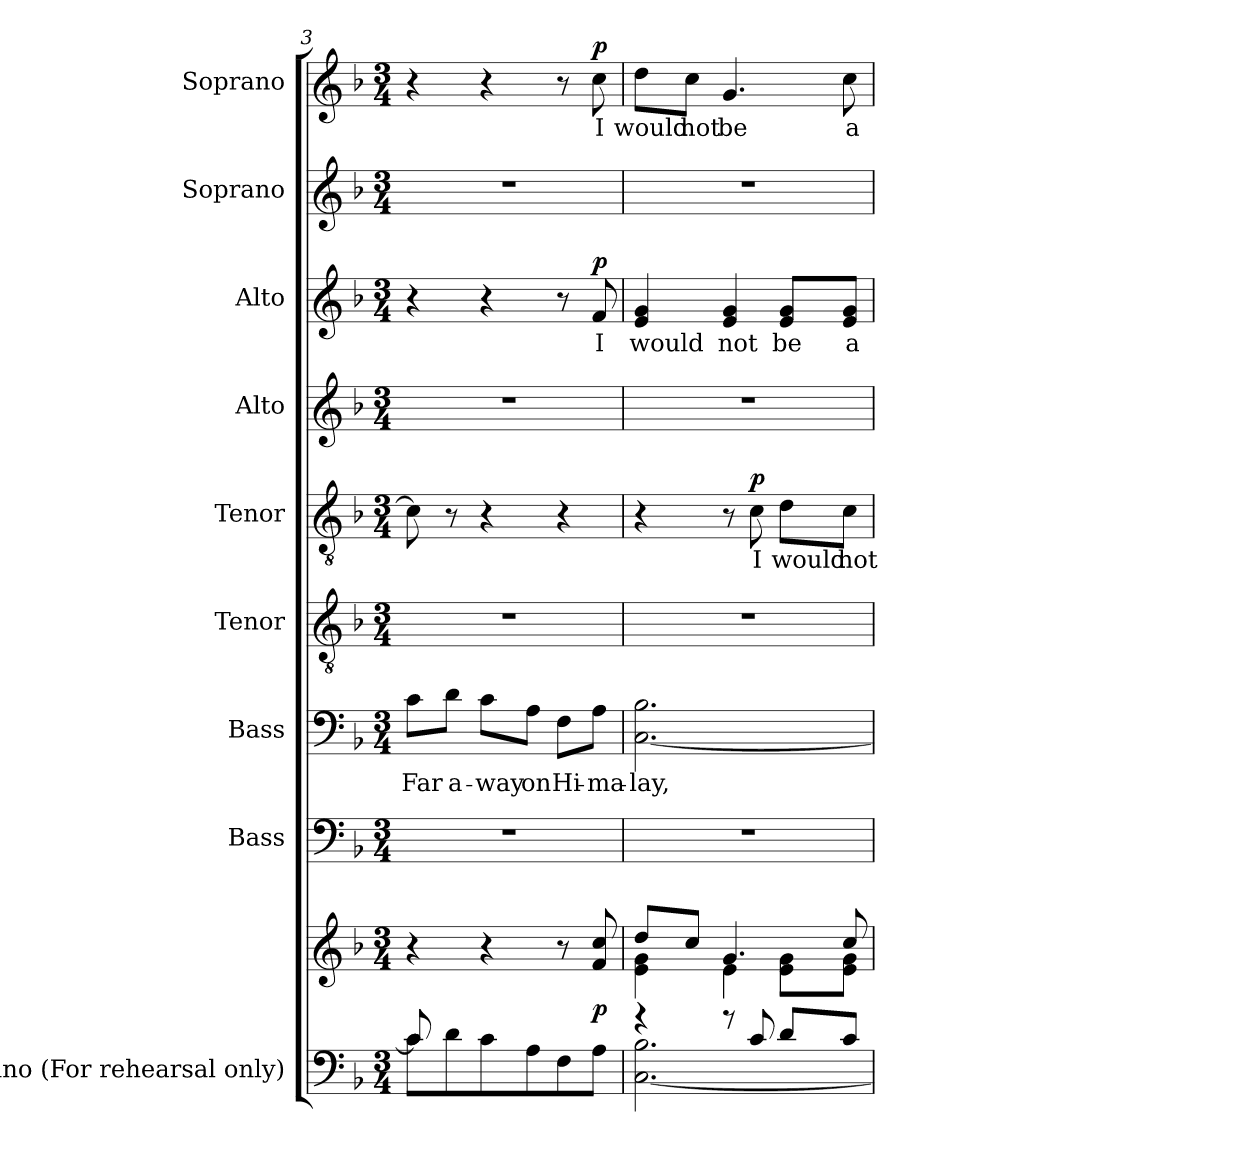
**kern	**kern	**dynam	**kern	**kern	**text	**kern	**kern	**text	**dynam	**kern	**kern	**text	**dynam	**kern	**kern	**text	**dynam
*part9	*part9	*part9	*part8	*part7	*part7	*part6	*part5	*part5	*part5	*part4	*part3	*part3	*part3	*part2	*part1	*part1	*part1
*staff10	*staff9	*staff9/10	*staff8	*staff7	*staff7	*staff6	*staff5	*staff5	*staff5	*staff4	*staff3	*staff3	*staff3	*staff2	*staff1	*staff1	*staff1
*I"Piano (For rehearsal only)	*	*	*I"Bass	*I"Bass	*	*I"Tenor	*I"Tenor	*	*	*I"Alto	*I"Alto	*	*	*I"Soprano	*I"Soprano	*	*
*I'Pno.	*	*	*I'B.	*I'B.	*	*I'T.	*I'T.	*	*	*I'A.	*I'A.	*	*	*I'S.	*I'S.	*	*
*clefF4	*clefG2	*	*clefF4	*clefF4	*	*clefGv2	*clefGv2	*	*	*clefG2	*clefG2	*	*	*clefG2	*clefG2	*	*
*	*	*	*	*	*	*ITrd7c12	*ITrd7c12	*	*	*	*	*	*	*	*	*	*
*k[b-]	*k[b-]	*	*k[b-]	*k[b-]	*	*k[b-]	*k[b-]	*	*	*k[b-]	*k[b-]	*	*	*k[b-]	*k[b-]	*	*
*F:	*F:	*	*F:	*F:	*	*F:	*F:	*	*	*F:	*F:	*	*	*F:	*F:	*	*
*M3/4	*M3/4	*	*M3/4	*M3/4	*	*M3/4	*M3/4	*	*	*M3/4	*M3/4	*	*	*M3/4	*M3/4	*	*
=3	=3	=3	=3	=3	=3	=3	=3	=3	=3	=3	=3	=3	=3	=3	=3	=3	=3
*^	*	*	*	*	*	*	*	*	*	*	*	*	*	*	*	*	*
!	!	!	!	!LO:N:vis=1	!	!	!	!	!	!	!	!	!	!	!	!	!	!
!	!	!	!	!	!	!LO:LY:b:color=#000000	!LO:N:vis=1	!	!	!	!LO:N:vis=1	!	!	!	!LO:N:vis=1	!	!	!
8ci/]	8ci\L	4r	.	2.r	8ci\L	Far	2.r	8Ci\]	.	.	2.r	4r	.	.	2.r	4r	.	.
!	!	!	!	!	!	!LO:LY:b:color=#000000	!	!	!	!	!	!	!	!	!	!	!	!
2ryy	8di\	.	.	.	8di\J	a-	.	8r	.	.	.	.	.	.	.	.	.	.
!	!	!	!	!	!	!LO:LY:b:color=#000000	!	!	!	!	!	!	!	!	!	!	!	!
.	8ci\	4r	.	.	8ci\L	-way	.	4r	.	.	.	4r	.	.	.	4r	.	.
!	!	!	!	!	!	!LO:LY:b:color=#000000	!	!	!	!	!	!	!	!	!	!	!	!
.	8Ai\	.	.	.	8Ai\J	on	.	.	.	.	.	.	.	.	.	.	.	.
!	!	!	!	!	!	!LO:LY:b:color=#000000	!	!	!	!	!	!	!	!	!	!	!	!
.	8Fi\	8r	.	.	8Fi\L	Hi-	.	4r	.	.	.	8r	.	.	.	8r	.	.
!	!	!	!	!	!	!LO:LY:b:color=#000000	!	!	!	!	!	!	!	!	!	!	!	!
!	!	!	!	!	!	!	!	!	!	!	!	!	!LO:LY:b:color=#000000	!	!	!	!	!
!	!	!	!	!	!	!	!	!	!	!	!	!	!	!	!	!	!LO:LY:b:color=#000000	!
8ryy	8Ai\J	8fi/ 8cci	p	.	8Ai\J	-ma-	.	.	.	.	.	8fi/	I	p	.	8cci\	I	p
=4	=4	=4	=4	=4	=4	=4	=4	=4	=4	=4	=4	=4	=4	=4	=4	=4	=4	=4
*	*	*^	*	*	*	*	*	*	*	*	*	*	*	*	*	*	*	*
!	!	!	!	!	!LO:N:vis=1	!	!	!	!	!	!	!	!	!	!	!	!	!	!
!	!	!	!	!	!	!	!LO:LY:b:color=#000000	!LO:N:vis=1	!	!	!	!LO:N:vis=1	!	!	!	!	!	!	!
!	!	!	!	!	!	!	!	!	!	!	!	!	!	!LO:LY:b:color=#000000	!	!LO:N:vis=1	!	!	!
!	!	!	!	!	!	!	!	!	!	!	!	!	!	!	!	!	!	!LO:LY:b:color=#000000	!
4r	[<2.Ci\ 2.B-i	8ddi/L	4ei\ 4gi	.	2.r	[<2.Ci\ 2.B-i	-lay,	2.r	4r	.	.	2.r	4ei/ 4gi	would	.	2.r	8ddi\L	would	.
!	!	!	!	!	!	!	!	!	!	!	!	!	!	!	!	!	!	!LO:LY:b:color=#000000	!
.	.	8cci/J	.	.	.	.	.	.	.	.	.	.	.	.	.	.	8cci\J	not	.
!	!	!	!	!	!	!	!	!	!	!	!	!	!	!LO:LY:b:color=#000000	!	!	!	!	!
!	!	!	!	!	!	!	!	!	!	!	!	!	!	!	!	!	!	!LO:LY:b:color=#000000	!
8r	.	4.gi/	4ei\	.	.	.	.	.	8r	.	.	.	4ei/ 4gi	not	.	.	4.gi/	be	.
!	!	!	!	!	!	!	!	!	!	!LO:LY:b:color=#000000	!	!	!	!	!	!	!	!	!
8ci/	.	.	.	.	.	.	.	.	8Ci\	I	p	.	.	.	.	.	.	.	.
!	!	!	!	!	!	!	!	!	!	!LO:LY:b:color=#000000	!	!	!	!	!	!	!	!	!
!	!	!	!	!	!	!	!	!	!	!	!	!	!	!LO:LY:b:color=#000000	!	!	!	!	!
8di/L	.	.	8ei\ 8giL	.	.	.	.	.	8Di\L	would	.	.	8ei/ 8giL	be	.	.	.	.	.
!	!	!	!	!	!	!	!	!	!	!LO:LY:b:color=#000000	!	!	!	!	!	!	!	!	!
!	!	!	!	!	!	!	!	!	!	!	!	!	!	!LO:LY:b:color=#000000	!	!	!	!	!
!	!	!	!	!	!	!	!	!	!	!	!	!	!	!	!	!	!	!LO:LY:b:color=#000000	!
8ci/J	.	8cci/	8ei\ 8giJ	.	.	.	.	.	8Ci\J	not	.	.	8ei/ 8giJ	a	.	.	8cci\	a	.
*v	*v	*	*	*	*	*	*	*	*	*	*	*	*	*	*	*	*	*	*
*	*v	*v	*	*	*	*	*	*	*	*	*	*	*	*	*	*	*	*
=	=	=	=	=	=	=	=	=	=	=	=	=	=	=	=	=	=
*-	*-	*-	*-	*-	*-	*-	*-	*-	*-	*-	*-	*-	*-	*-	*-	*-	*-
